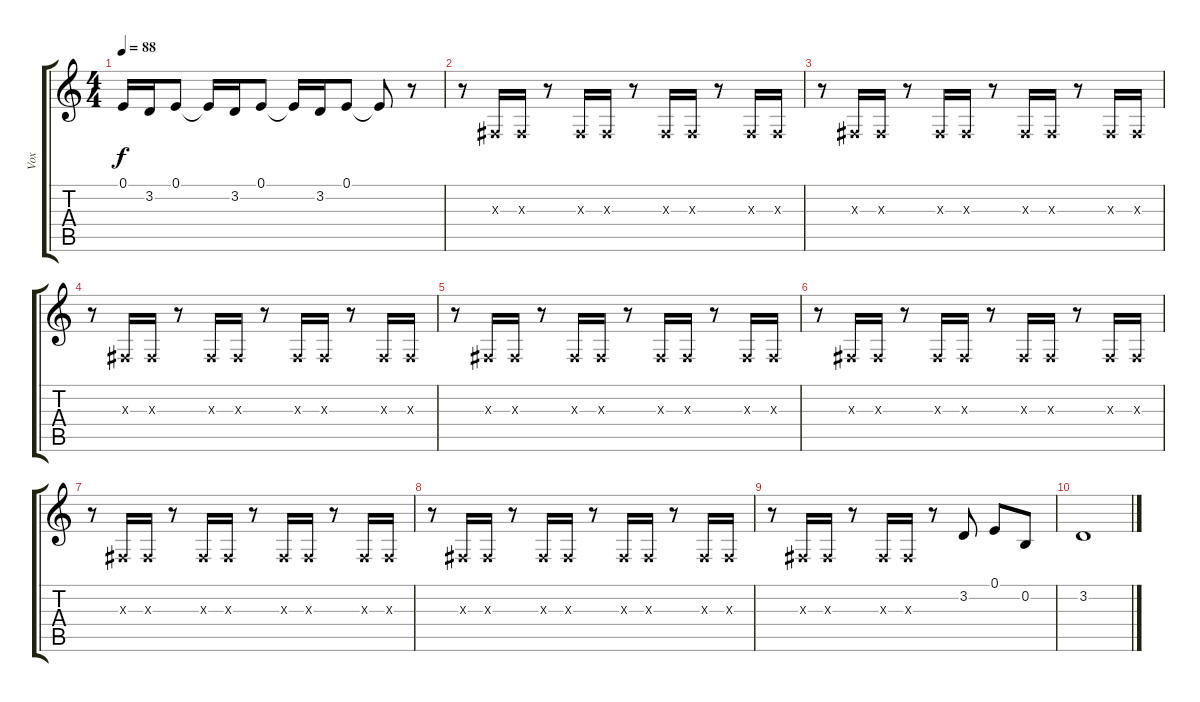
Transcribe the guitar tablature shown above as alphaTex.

\track ("Vox" "Vox") {instrument drawbarorgan}
\staff {score tabs}
\tuning (E4 B3 G3 D3 A2 E2) {hide}
\ts (4 4)
\tempo 88
\clef g2
\ks c
0.1{t}.16{dy f} 3.2.16 0.1.8 0.1{t}.16 3.2.16 0.1.8 0.1{t}.16 3.2.16 0.1.8 0.1{t}.8 r.8 |
r.8 -1.3{x}.16 -1.3{x}.16 r.8 -1.3{x}.16 -1.3{x}.16 r.8 -1.3{x}.16 -1.3{x}.16 r.8 -1.3{x}.16 -1.3{x}.16 |
r.8 -1.3{x}.16 -1.3{x}.16 r.8 -1.3{x}.16 -1.3{x}.16 r.8 -1.3{x}.16 -1.3{x}.16 r.8 -1.3{x}.16 -1.3{x}.16 |
r.8 -1.3{x}.16 -1.3{x}.16 r.8 -1.3{x}.16 -1.3{x}.16 r.8 -1.3{x}.16 -1.3{x}.16 r.8 -1.3{x}.16 -1.3{x}.16 |
r.8 -1.3{x}.16 -1.3{x}.16 r.8 -1.3{x}.16 -1.3{x}.16 r.8 -1.3{x}.16 -1.3{x}.16 r.8 -1.3{x}.16 -1.3{x}.16 |
r.8 -1.3{x}.16 -1.3{x}.16 r.8 -1.3{x}.16 -1.3{x}.16 r.8 -1.3{x}.16 -1.3{x}.16 r.8 -1.3{x}.16 -1.3{x}.16 |
r.8 -1.3{x}.16 -1.3{x}.16 r.8 -1.3{x}.16 -1.3{x}.16 r.8 -1.3{x}.16 -1.3{x}.16 r.8 -1.3{x}.16 -1.3{x}.16 |
r.8 -1.3{x}.16 -1.3{x}.16 r.8 -1.3{x}.16 -1.3{x}.16 r.8 -1.3{x}.16 -1.3{x}.16 r.8 -1.3{x}.16 -1.3{x}.16 |
r.8 -1.3{x}.16 -1.3{x}.16 r.8 -1.3{x}.16 -1.3{x}.16 r.8 3.2.8 0.1.8 0.2.8 |
3.2.1
